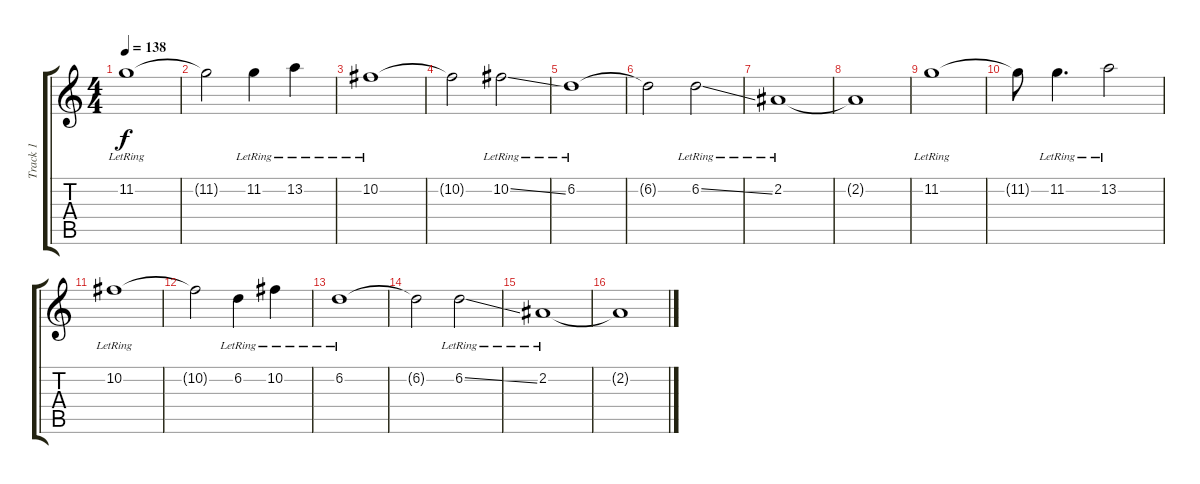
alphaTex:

\track ("Track 1" "Track 1") {instrument distortionguitar}
\staff {score tabs}
\tuning (Db4 Ab3 E3 B2 Gb2 B1) {hide}
\ts (4 4)
\tempo 138
\clef g2
\ks c
11.2{lr}.1{dy f} |
11.2{t}.2 11.2{lr}.4 13.2{lr}.4 |
10.2{lr}.1 |
10.2{t}.2 10.2{ss lr}.2 |
6.2{lr}.1 |
6.2{t}.2 6.2{ss lr}.2 |
2.2{lr}.1 |
2.2{t}.1 |
11.2{lr}.1 |
11.2{t}.8 11.2{lr}.4{d} 13.2{lr}.2 |
10.2{lr}.1 |
10.2{t}.2 6.2{lr}.4 10.2{lr}.4 |
6.2{lr}.1 |
6.2{t}.2 6.2{ss lr}.2 |
2.2{lr}.1 |
2.2{t}.1
